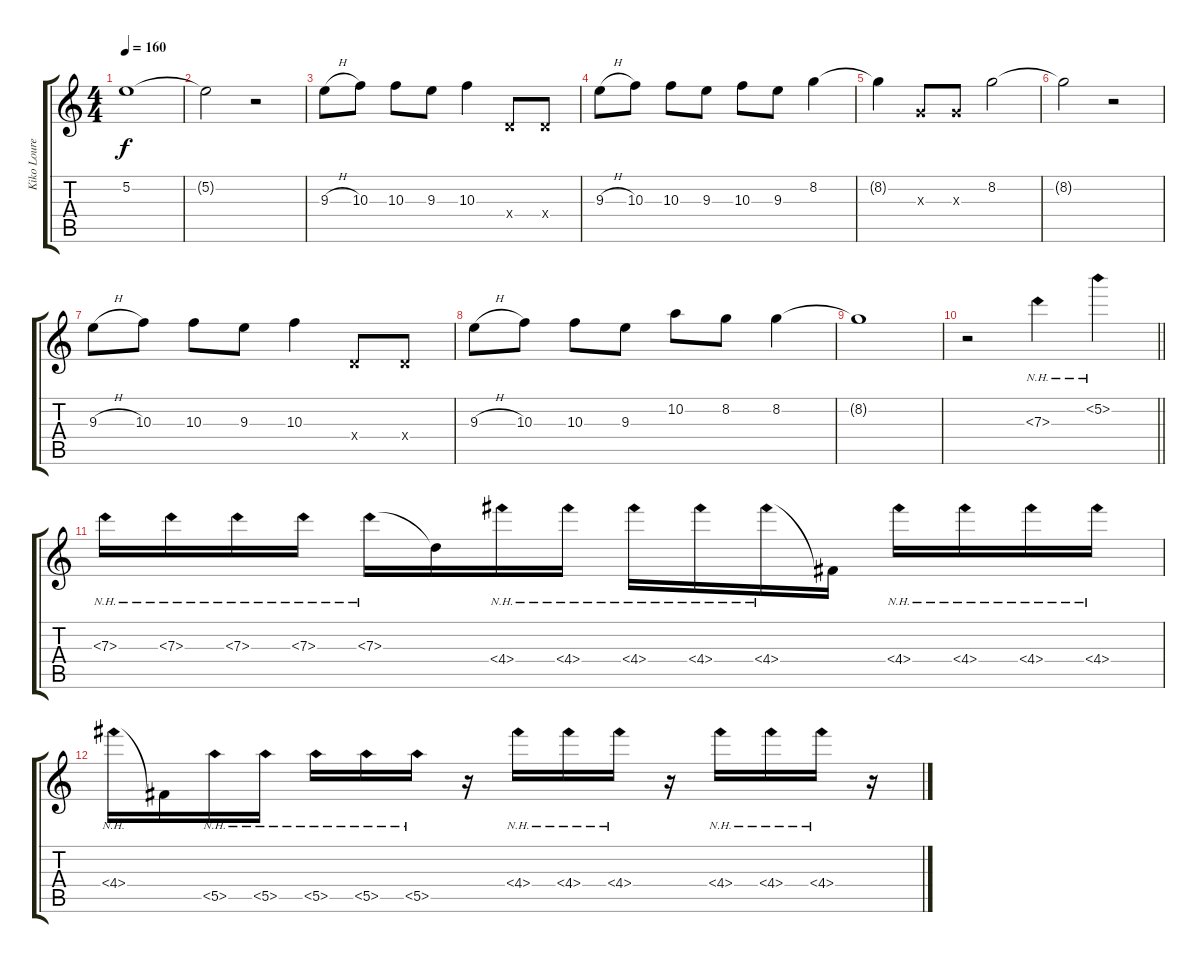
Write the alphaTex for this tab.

\track ("Kiko Loureiro" "Kiko Loure") {instrument distortionguitar}
\staff {score tabs}
\tuning (E4 B3 G3 D3 A2 E2) {hide}
\ts (4 4)
\tempo 160
\clef g2
\ks c
5.2{t}.1{dy f} |
5.2{t}.2 r.2 |
9.3{h}.8 10.3.8 10.3.8 9.3.8 10.3.4 0.4{x}.8 0.4{x}.8 |
9.3{h}.8 10.3.8 10.3.8 9.3.8 10.3.8 9.3.8 8.2.4 |
8.2{t}.4 0.3{x}.8 0.3{x}.8 8.2.2 |
8.2{t}.2 r.2 |
9.3{h}.8 10.3.8 10.3.8 9.3.8 10.3.4 0.4{x}.8 0.4{x}.8 |
9.3{h}.8 10.3.8 10.3.8 9.3.8 10.2.8 8.2.8 8.2.4 |
8.2{t}.1 |
\barLineRight lightlight
r.2 7.3{nh}.4 5.2{nh}.4 |
7.3{nh}.16 7.3{nh}.16 7.3{nh}.16 7.3{nh}.16 7.3{nh}.16 7.3{t}.16 4.4{nh}.16 4.4{nh}.16 4.4{nh}.16 4.4{nh}.16 4.4{nh}.16 4.4{t}.16 4.4{nh}.16 4.4{nh}.16 4.4{nh}.16 4.4{nh}.16 |
4.4{nh}.16 4.4{t}.16 5.5{nh}.16 5.5{nh}.16 5.5{nh}.16 5.5{nh}.16 5.5{nh}.16 r.16 4.4{nh}.16 4.4{nh}.16 4.4{nh}.16 r.16 4.4{nh}.16 4.4{nh}.16 4.4{nh}.16 r.16
